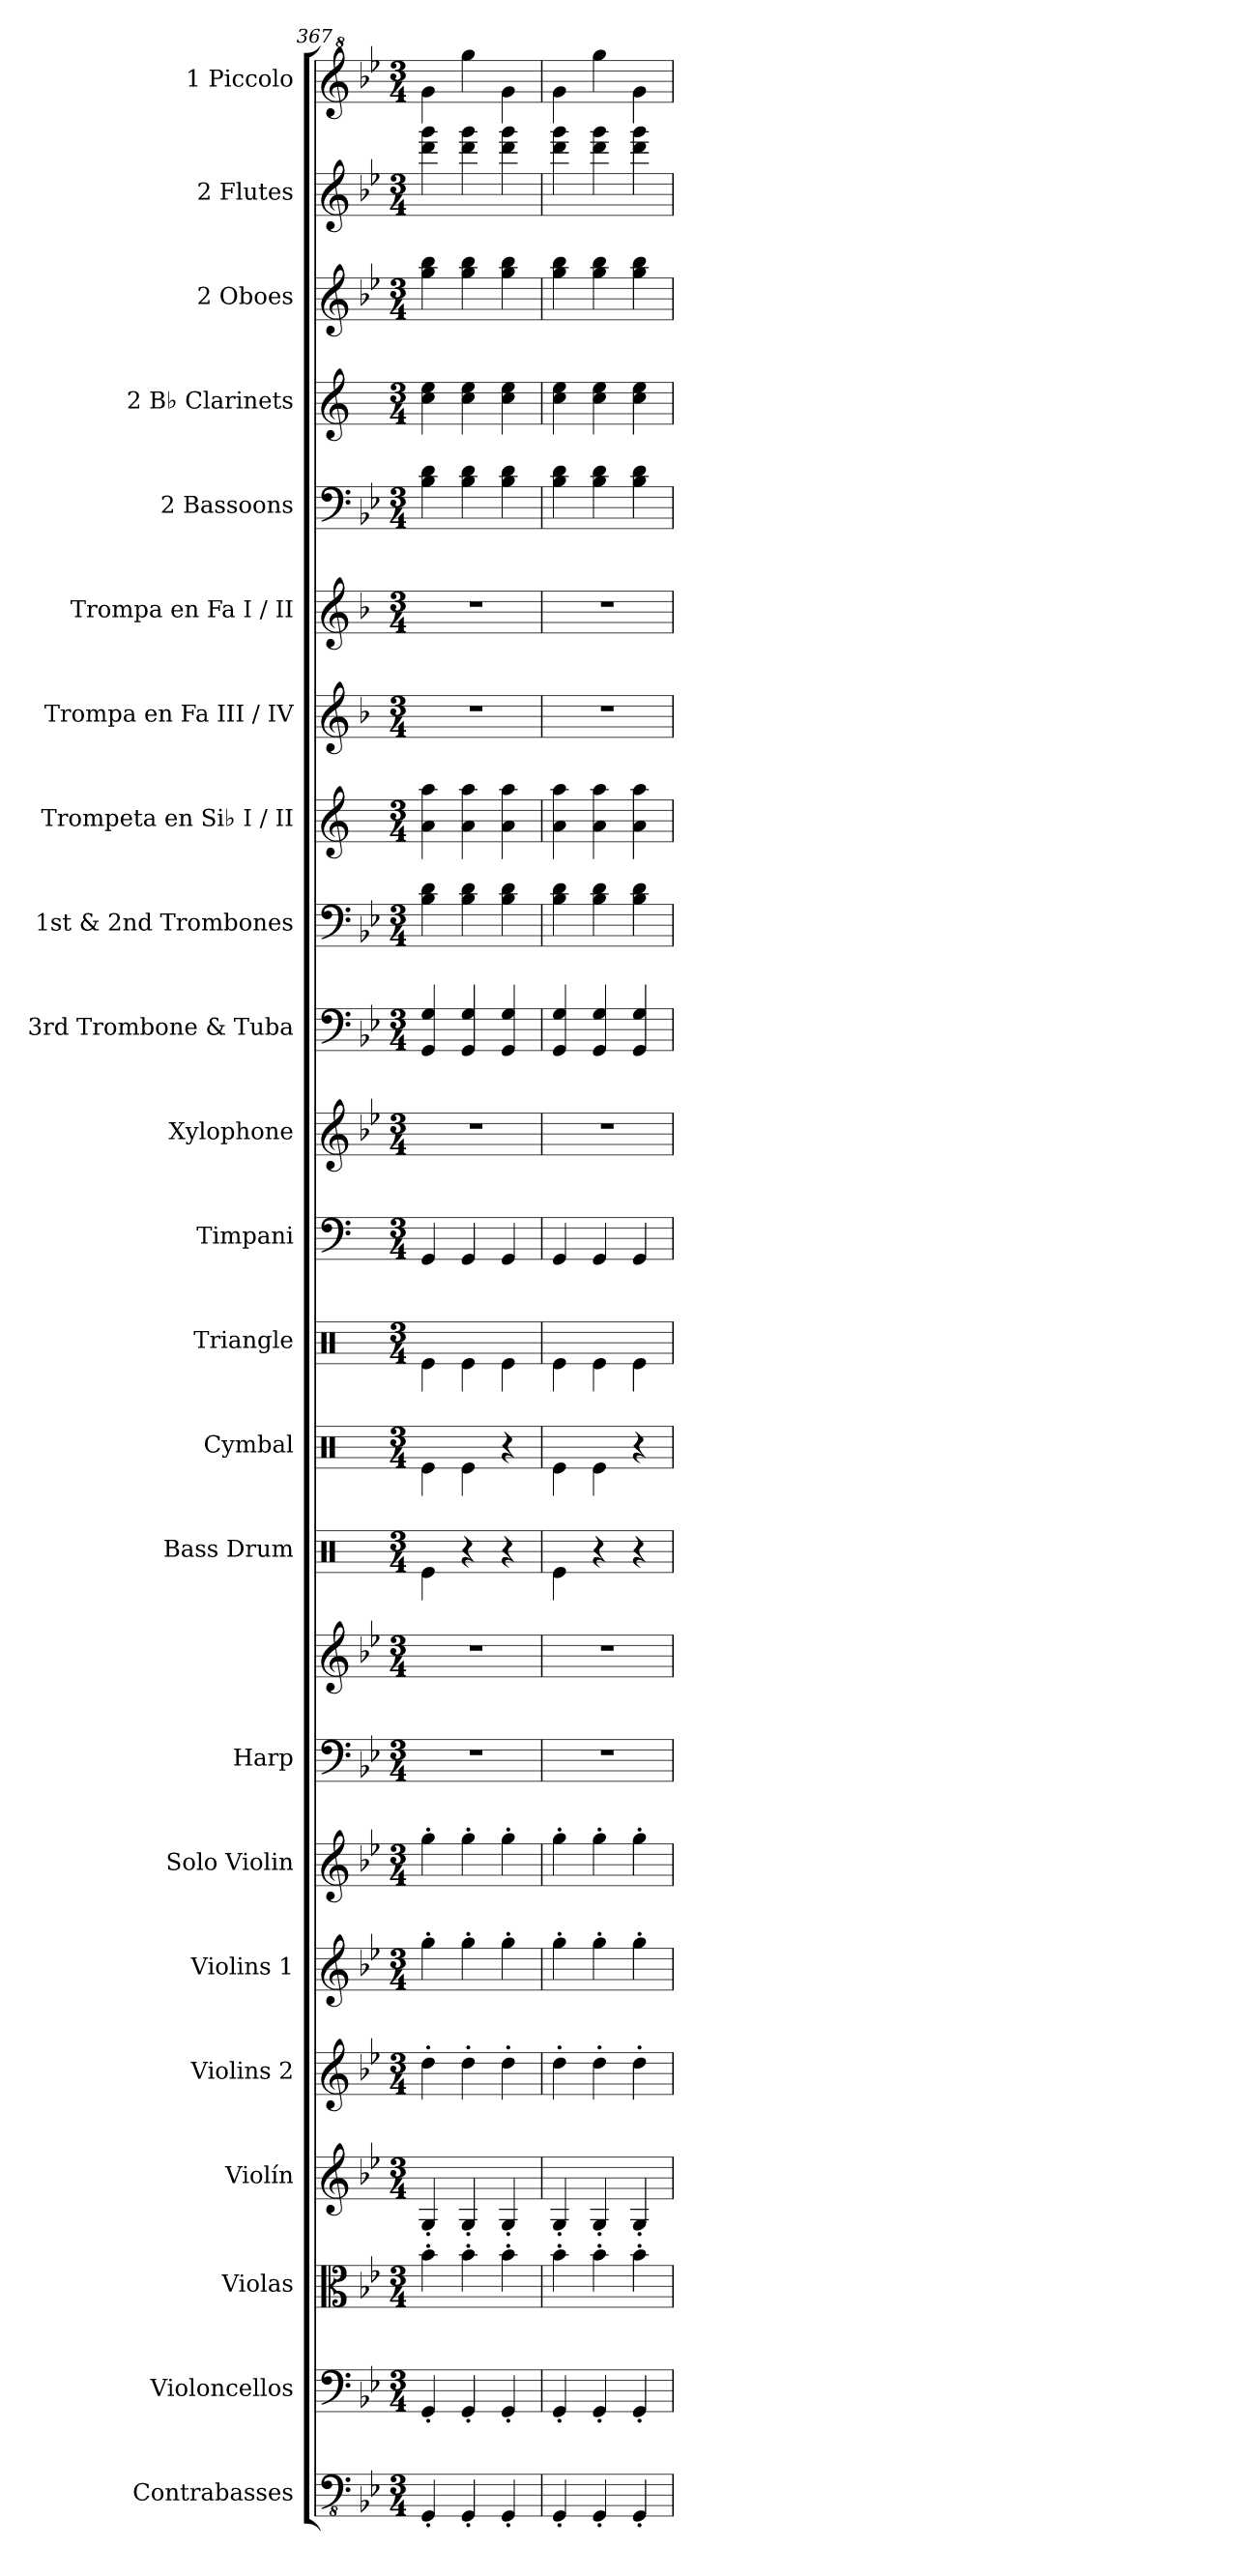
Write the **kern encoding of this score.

**kern	**kern	**kern	**kern	**kern	**kern	**kern	**kern	**kern	**kern	**kern	**kern	**kern	**kern	**kern	**kern	**kern	**kern	**kern	**kern	**kern	**kern	**kern	**kern
*part23	*part22	*part21	*part20	*part19	*part18	*part17	*part16	*part16	*part15	*part14	*part13	*part12	*part11	*part10	*part9	*part8	*part7	*part6	*part5	*part4	*part3	*part2	*part1
*staff24	*staff23	*staff22	*staff21	*staff20	*staff19	*staff18	*staff17	*staff16	*staff15	*staff14	*staff13	*staff12	*staff11	*staff10	*staff9	*staff8	*staff7	*staff6	*staff5	*staff4	*staff3	*staff2	*staff1
*I"Contrabasses	*I"Violoncellos	*I"Violas	*I"Violín	*I"Violins 2	*I"Violins 1	*I"Solo Violin	*I"Harp	*	*I"Bass Drum	*I"Cymbal	*I"Triangle	*I"Timpani	*I"Xylophone	*I"3rd Trombone     &amp; Tuba	*I"1st &amp; 2nd Trombones	*I"Trompeta en Si♭  I / II	*I"Trompa en Fa   III / IV	*I"Trompa en Fa I / II	*I"2 Bassoons	*I"2 B♭ Clarinets	*I"2 Oboes	*I"2 Flutes	*I"1 Piccolo
*I'Cbs.	*I'Vlcs.	*I'Vlas.	*I'Vln.	*I'Vlns. 2	*I'Vlns. 1	*I'S. Vln.	*I'Hrp.	*	*I'B. Dr.	*I'Cym.	*I'Trgl.	*I'Timp.	*I'Xyl.	*I'3rd Trb. &amp; Tba.	*I'1st &amp; 2nd    Trbs.	*I'Tpt. Si♭  I / II	*I'Trmp. Fa   III / IV	*I'Trmp. Fa I / II	*I'2 Bsns.	*I'2 B♭ Cls.	*I'2 Obs.	*I'2 Fls.	*I'1 Picc.
*clefFv4	*clefF4	*clefC3	*clefG2	*clefG2	*clefG2	*clefG2	*clefF4	*clefG2	*clefX	*clefX	*clefX	*clefF4	*clefG2	*clefF4	*clefF4	*clefG2	*clefG2	*clefG2	*clefF4	*clefG2	*clefG2	*clefG2	*clefG^2
*	*	*	*	*	*	*	*	*	*	*	*	*	*ITrd-7c-12	*	*	*ITrd1c2	*ITrd4c7	*ITrd4c7	*	*ITrd1c2	*	*	*ITrd-7c-12
*k[b-e-]	*k[b-e-]	*k[b-e-]	*k[b-e-]	*k[b-e-]	*k[b-e-]	*k[b-e-]	*k[b-e-]	*k[b-e-]	*k[]	*k[]	*k[]	*k[]	*k[b-e-]	*k[b-e-]	*k[b-e-]	*k[b-e-]	*k[b-e-]	*k[b-e-]	*k[b-e-]	*k[b-e-]	*k[b-e-]	*k[b-e-]	*k[b-e-]
*M3/4	*M3/4	*M3/4	*M3/4	*M3/4	*M3/4	*M3/4	*M3/4	*M3/4	*M3/4	*M3/4	*M3/4	*M3/4	*M3/4	*M3/4	*M3/4	*M3/4	*M3/4	*M3/4	*M3/4	*M3/4	*M3/4	*M3/4	*M3/4
=367	=367	=367	=367	=367	=367	=367	=367	=367	=367	=367	=367	=367	=367	=367	=367	=367	=367	=367	=367	=367	=367	=367	=367
4GGG'/	4GG'/	4b-'\	4G'/	4dd'\	4gg'\	4gg'\	2.r	2.r	4Re\	4Re\	4Re\	4GG/	2.r	4GG/ 4G/	4B-\ 4d\	4g\ 4gg\	2.r	2.r	4B-\ 4d\	4b-\ 4dd\	4gg\ 4bb-\	4ddd\ 4ggg\	4ggg\
4GGG'/	4GG'/	4b-'\	4G'/	4dd'\	4gg'\	4gg'\	.	.	4r	4Re\	4Re\	4GG/	.	4GG/ 4G/	4B-\ 4d\	4g\ 4gg\	.	.	4B-\ 4d\	4b-\ 4dd\	4gg\ 4bb-\	4ddd\ 4ggg\	4gggg\
4GGG'/	4GG'/	4b-'\	4G'/	4dd'\	4gg'\	4gg'\	.	.	4r	4r	4Re\	4GG/	.	4GG/ 4G/	4B-\ 4d\	4g\ 4gg\	.	.	4B-\ 4d\	4b-\ 4dd\	4gg\ 4bb-\	4ddd\ 4ggg\	4ggg\
=368	=368	=368	=368	=368	=368	=368	=368	=368	=368	=368	=368	=368	=368	=368	=368	=368	=368	=368	=368	=368	=368	=368	=368
4GGG'/	4GG'/	4b-'\	4G'/	4dd'\	4gg'\	4gg'\	2.r	2.r	4Re\	4Re\	4Re\	4GG/	2.r	4GG/ 4G/	4B-\ 4d\	4g\ 4gg\	2.r	2.r	4B-\ 4d\	4b-\ 4dd\	4gg\ 4bb-\	4ddd\ 4ggg\	4ggg\
4GGG'/	4GG'/	4b-'\	4G'/	4dd'\	4gg'\	4gg'\	.	.	4r	4Re\	4Re\	4GG/	.	4GG/ 4G/	4B-\ 4d\	4g\ 4gg\	.	.	4B-\ 4d\	4b-\ 4dd\	4gg\ 4bb-\	4ddd\ 4ggg\	4gggg\
4GGG'/	4GG'/	4b-'\	4G'/	4dd'\	4gg'\	4gg'\	.	.	4r	4r	4Re\	4GG/	.	4GG/ 4G/	4B-\ 4d\	4g\ 4gg\	.	.	4B-\ 4d\	4b-\ 4dd\	4gg\ 4bb-\	4ddd\ 4ggg\	4ggg\
=	=	=	=	=	=	=	=	=	=	=	=	=	=	=	=	=	=	=	=	=	=	=	=
*-	*-	*-	*-	*-	*-	*-	*-	*-	*-	*-	*-	*-	*-	*-	*-	*-	*-	*-	*-	*-	*-	*-	*-
